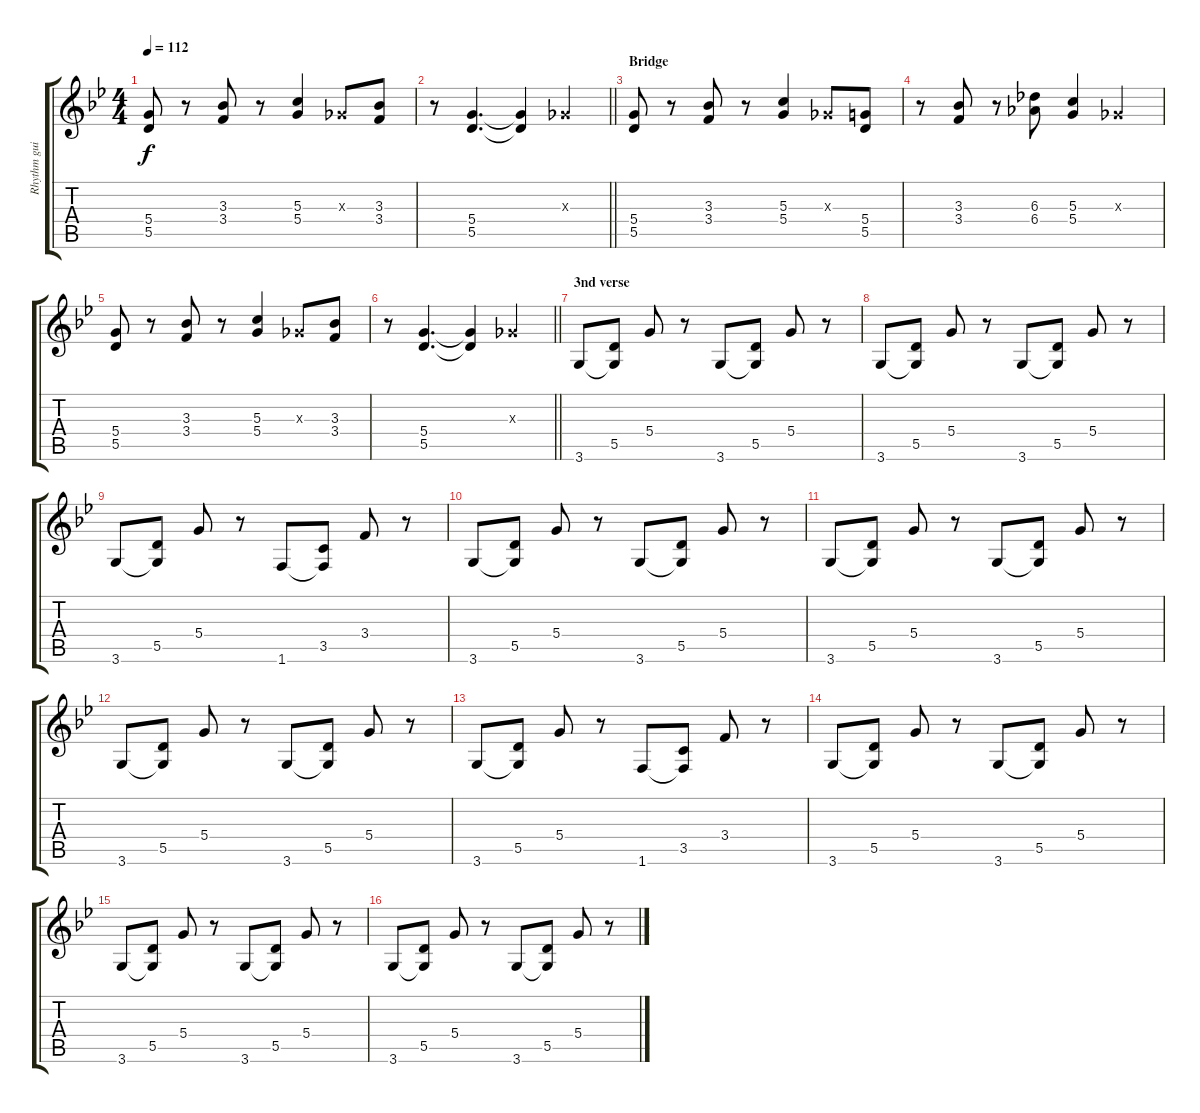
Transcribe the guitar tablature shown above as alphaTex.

\track ("Rhythm guitar" "Rhythm gui") {instrument distortionguitar}
\staff {score tabs}
\tuning (E4 B3 G3 D3 A2 E2) {hide}
\ts (4 4)
\tempo 112
\clef g2
\ks bb
(5.4 5.5).8{dy f} r.8 (3.3 3.4).8 r.8 (5.3 5.4).4 -1.3{x}.8 (3.3 3.4).8 |
\barLineRight lightlight
r.8 (5.4 5.5).4{d} (5.4{t} 5.5{t}).4 -1.3{x}.4 |
\section ("" "Bridge")
(5.4 5.5).8{volume 16} r.8 (3.3 3.4).8 r.8 (5.3 5.4).4 -1.3{x}.8 (5.4 5.5).8 |
r.8 (3.3 3.4).8 r.8 (6.3 6.4).8 (5.3 5.4).4 -1.3{x}.4 |
(5.4 5.5).8 r.8 (3.3 3.4).8 r.8 (5.3 5.4).4 -1.3{x}.8 (3.3 3.4).8 |
\barLineRight lightlight
r.8 (5.4 5.5).4{d} (5.4{t} 5.5{t}).4 -1.3{x}.4 |
\section ("" "3nd verse")
3.6.8 (5.5 3.6{t}).8 5.4.8 r.8 3.6.8 (5.5 3.6{t}).8 5.4.8 r.8 |
3.6.8 (5.5 3.6{t}).8 5.4.8 r.8 3.6.8 (5.5 3.6{t}).8 5.4.8 r.8 |
3.6.8 (5.5 3.6{t}).8 5.4.8 r.8 1.6.8 (3.5 1.6{t}).8 3.4.8 r.8 |
3.6.8 (5.5 3.6{t}).8 5.4.8 r.8 3.6.8 (5.5 3.6{t}).8 5.4.8 r.8 |
3.6.8 (5.5 3.6{t}).8 5.4.8 r.8 3.6.8 (5.5 3.6{t}).8 5.4.8 r.8 |
3.6.8 (5.5 3.6{t}).8 5.4.8 r.8 3.6.8 (5.5 3.6{t}).8 5.4.8 r.8 |
3.6.8 (5.5 3.6{t}).8 5.4.8 r.8 1.6.8 (3.5 1.6{t}).8 3.4.8 r.8 |
3.6.8 (5.5 3.6{t}).8 5.4.8 r.8 3.6.8 (5.5 3.6{t}).8 5.4.8 r.8 |
3.6.8 (5.5 3.6{t}).8 5.4.8 r.8 3.6.8 (5.5 3.6{t}).8 5.4.8 r.8 |
3.6.8 (5.5 3.6{t}).8 5.4.8 r.8 3.6.8 (5.5 3.6{t}).8 5.4.8 r.8
